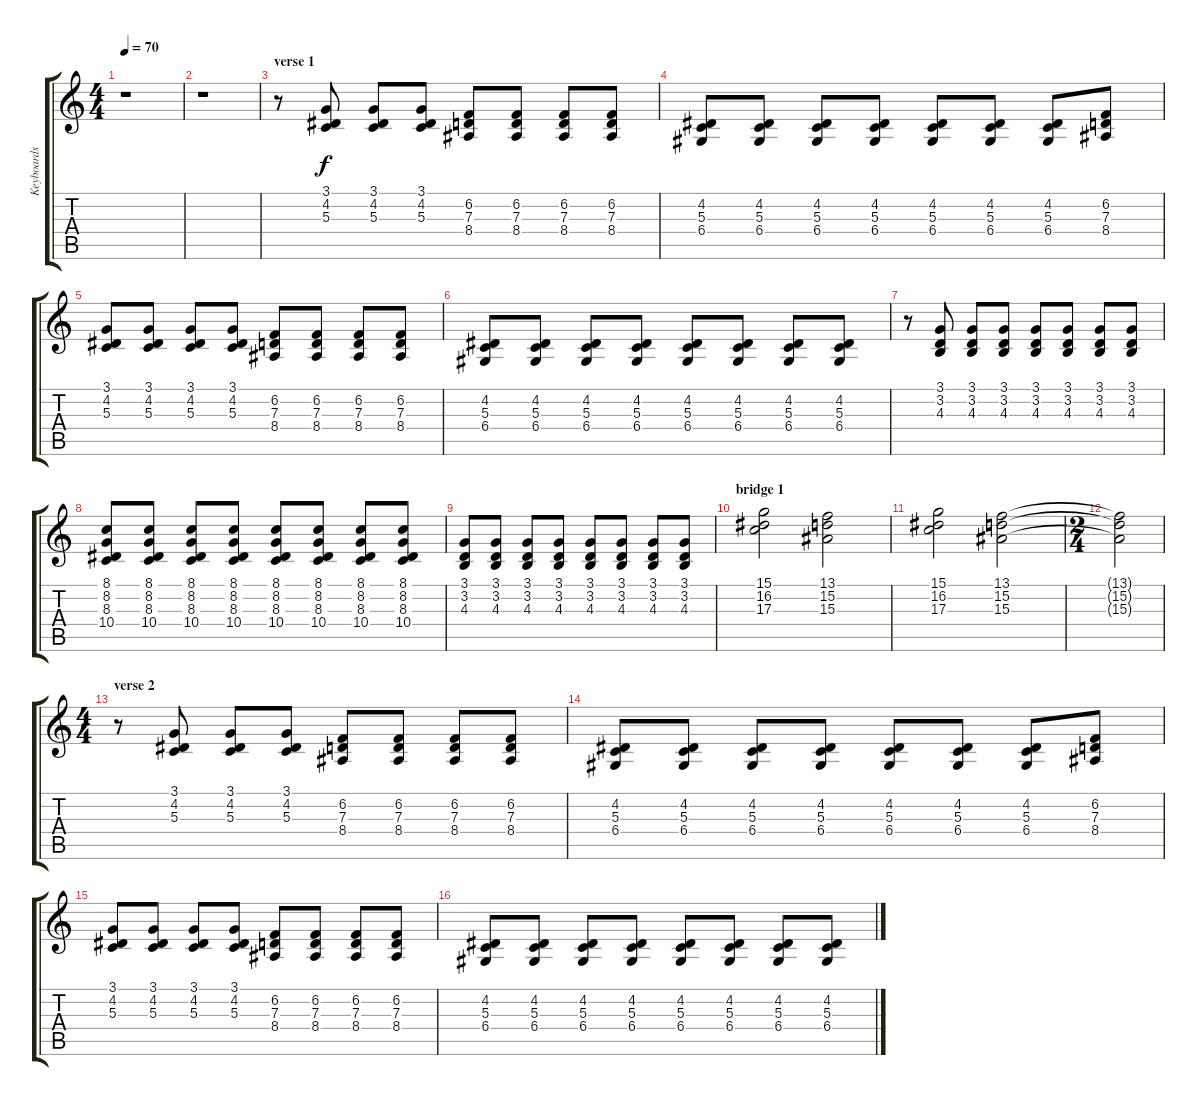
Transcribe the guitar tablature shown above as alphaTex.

\track ("Keyboards (Hogson)" "Keyboards ") {instrument reedorgan}
\staff {score tabs}
\tuning (E4 B3 G3 D3 A2 E2) {hide}
\ts (4 4)
\tempo 70
\clef g2
\ks c
r.1{dy f instrument reedorgan} |
r.1 |
\section ("" "verse 1")
r.8 (3.1 4.2 5.3).8 (3.1 4.2 5.3).8 (3.1 4.2 5.3).8 (6.2 7.3 8.4).8 (6.2 7.3 8.4).8 (6.2 7.3 8.4).8 (6.2 7.3 8.4).8 |
(4.2 5.3 6.4).8 (4.2 5.3 6.4).8 (4.2 5.3 6.4).8 (4.2 5.3 6.4).8 (4.2 5.3 6.4).8 (4.2 5.3 6.4).8 (4.2 5.3 6.4).8 (6.2 7.3 8.4).8 |
(3.1 4.2 5.3).8 (3.1 4.2 5.3).8 (3.1 4.2 5.3).8 (3.1 4.2 5.3).8 (6.2 7.3 8.4).8 (6.2 7.3 8.4).8 (6.2 7.3 8.4).8 (6.2 7.3 8.4).8 |
(4.2 5.3 6.4).8 (4.2 5.3 6.4).8 (4.2 5.3 6.4).8 (4.2 5.3 6.4).8 (4.2 5.3 6.4).8 (4.2 5.3 6.4).8 (4.2 5.3 6.4).8 (4.2 5.3 6.4).8 |
r.8 (3.1 3.2 4.3).8 (3.1 3.2 4.3).8 (3.1 3.2 4.3).8 (3.1 3.2 4.3).8 (3.1 3.2 4.3).8 (3.1 3.2 4.3).8 (3.1 3.2 4.3).8 |
(8.1 8.2 8.3 10.4).8 (8.1 8.2 8.3 10.4).8 (8.1 8.2 8.3 10.4).8 (8.1 8.2 8.3 10.4).8 (8.1 8.2 8.3 10.4).8 (8.1 8.2 8.3 10.4).8 (8.1 8.2 8.3 10.4).8 (8.1 8.2 8.3 10.4).8 |
(3.1 3.2 4.3).8 (3.1 3.2 4.3).8 (3.1 3.2 4.3).8 (3.1 3.2 4.3).8 (3.1 3.2 4.3).8 (3.1 3.2 4.3).8 (3.1 3.2 4.3).8 (3.1 3.2 4.3).8 |
\section ("" "bridge 1")
(15.1 16.2 17.3).2{volume 6} (13.1 15.2 15.3).2 |
(15.1 16.2 17.3).2 (13.1 15.2 15.3).2 |
\ts (2 4)
(13.1{t} 15.2{t} 15.3{t}).2 |
\ts (4 4)
\section ("" "verse 2")
r.8{volume 9 instrument reedorgan} (3.1 4.2 5.3).8 (3.1 4.2 5.3).8 (3.1 4.2 5.3).8 (6.2 7.3 8.4).8 (6.2 7.3 8.4).8 (6.2 7.3 8.4).8 (6.2 7.3 8.4).8 |
(4.2 5.3 6.4).8 (4.2 5.3 6.4).8 (4.2 5.3 6.4).8 (4.2 5.3 6.4).8 (4.2 5.3 6.4).8 (4.2 5.3 6.4).8 (4.2 5.3 6.4).8 (6.2 7.3 8.4).8 |
(3.1 4.2 5.3).8 (3.1 4.2 5.3).8 (3.1 4.2 5.3).8 (3.1 4.2 5.3).8 (6.2 7.3 8.4).8 (6.2 7.3 8.4).8 (6.2 7.3 8.4).8 (6.2 7.3 8.4).8 |
(4.2 5.3 6.4).8 (4.2 5.3 6.4).8 (4.2 5.3 6.4).8 (4.2 5.3 6.4).8 (4.2 5.3 6.4).8 (4.2 5.3 6.4).8 (4.2 5.3 6.4).8 (4.2 5.3 6.4).8
